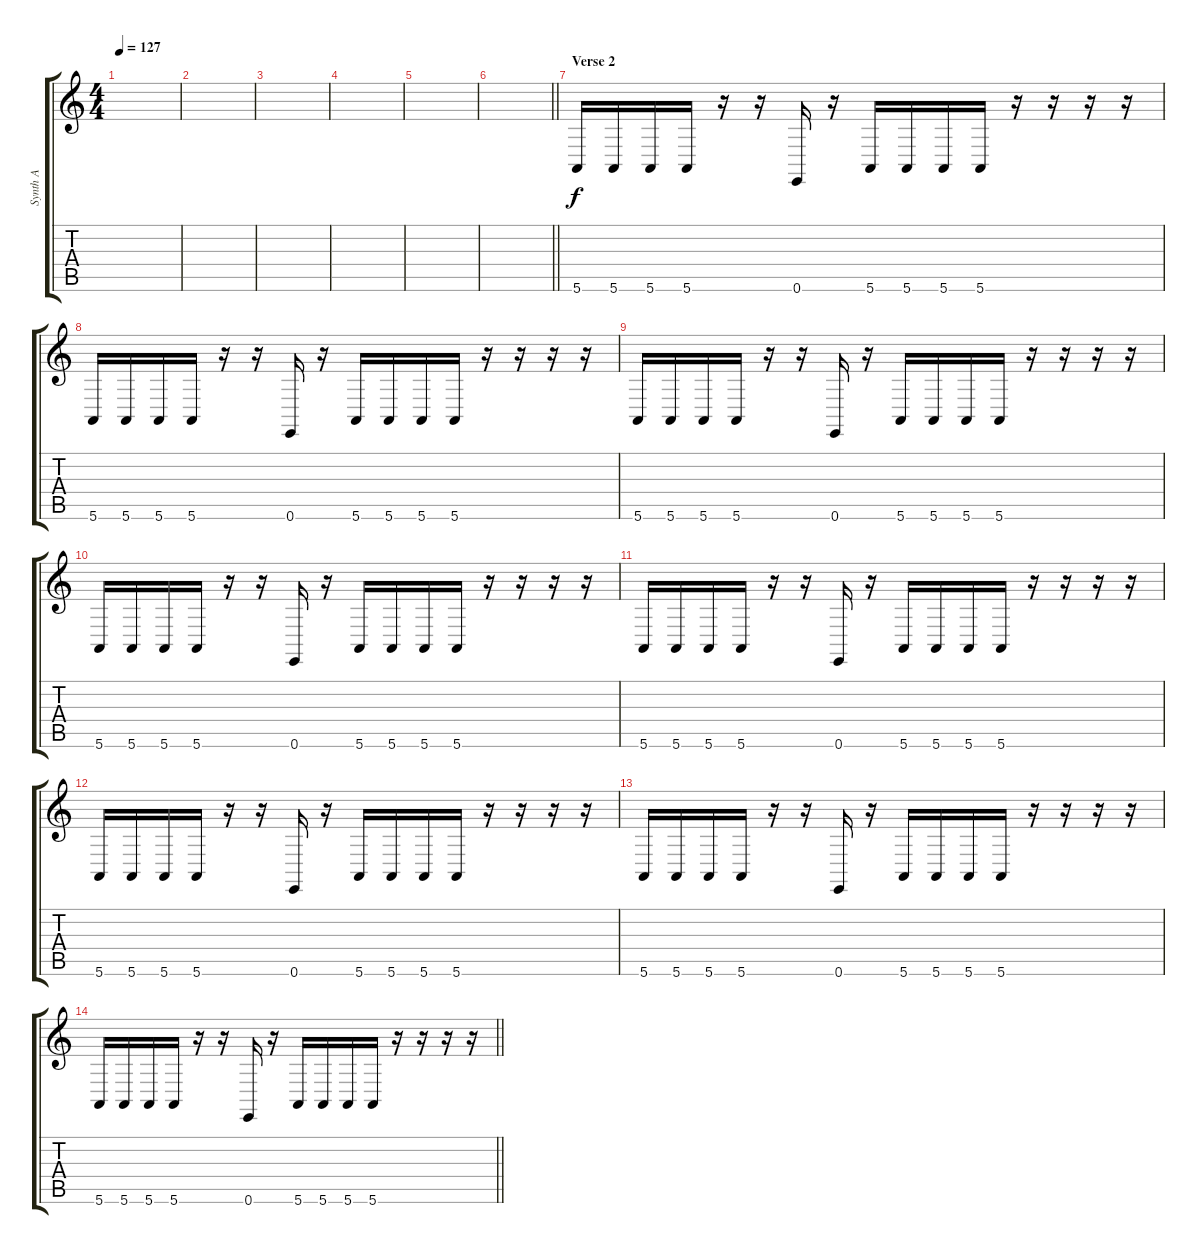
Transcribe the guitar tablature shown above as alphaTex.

\track ("Synth A" "Synth A") {instrument lead8bassandlead}
\staff {score tabs}
\tuning (E4 B3 G3 D3 A2 E2) {hide}
\ts (4 4)
\tempo 127
\clef g2
\ks c
|
|
|
|
|
\barLineRight lightlight
|
\section ("" "Verse 2")
5.6.16 5.6.16 5.6.16 5.6.16 r.16 r.16 0.6.16 r.16 5.6.16 5.6.16 5.6.16 5.6.16 r.16 r.16 r.16 r.16 |
5.6.16 5.6.16 5.6.16 5.6.16 r.16 r.16 0.6.16 r.16 5.6.16 5.6.16 5.6.16 5.6.16 r.16 r.16 r.16 r.16 |
5.6.16 5.6.16 5.6.16 5.6.16 r.16 r.16 0.6.16 r.16 5.6.16 5.6.16 5.6.16 5.6.16 r.16 r.16 r.16 r.16 |
5.6.16 5.6.16 5.6.16 5.6.16 r.16 r.16 0.6.16 r.16 5.6.16 5.6.16 5.6.16 5.6.16 r.16 r.16 r.16 r.16 |
5.6.16 5.6.16 5.6.16 5.6.16 r.16 r.16 0.6.16 r.16 5.6.16 5.6.16 5.6.16 5.6.16 r.16 r.16 r.16 r.16 |
5.6.16 5.6.16 5.6.16 5.6.16 r.16 r.16 0.6.16 r.16 5.6.16 5.6.16 5.6.16 5.6.16 r.16 r.16 r.16 r.16 |
5.6.16 5.6.16 5.6.16 5.6.16 r.16 r.16 0.6.16 r.16 5.6.16 5.6.16 5.6.16 5.6.16 r.16 r.16 r.16 r.16 |
\barLineRight lightlight
5.6.16 5.6.16 5.6.16 5.6.16 r.16 r.16 0.6.16 r.16 5.6.16 5.6.16 5.6.16 5.6.16 r.16 r.16 r.16 r.16
